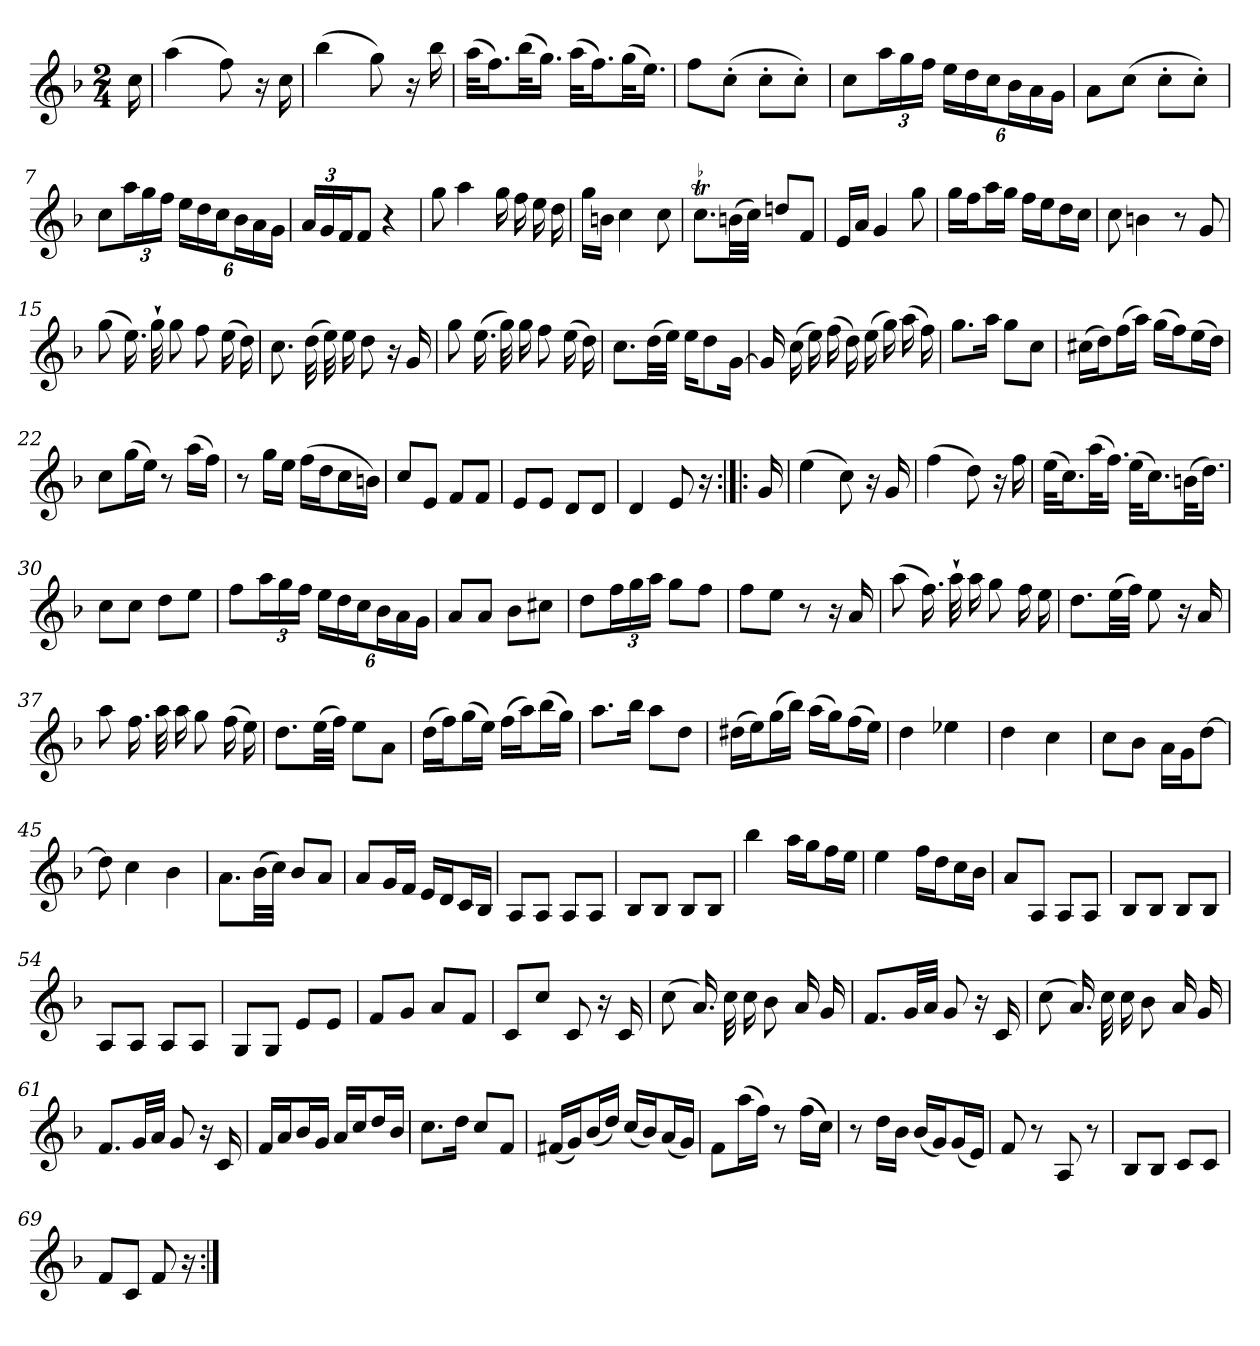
**kern
*part1
*staff1
*clefG2
*k[b-]
*F:
*M2/4
*MM96
=
16cc
=1
(4aa
8ff)
16r
16cc
=2
(4bb-
8gg)
16r
16bb-
=3
(32aa\KLL
16.ff\J)
(32bb-\KL
16.gg\JJ)
(32aa\KLL
16.ff\J)
(32gg\KL
16.ee\JJ)
=4
8ff\L
(8cc'\J
8cc'\L
8cc'\J)
=5
8cc\L
24aa\L
24gg\
24ff\JJ
24ee\LL
24dd\
24cc\J
24b-\L
24a\
24g\JJ
=6
8a\L
(8cc\J
8cc'\L
8cc'\J)
=7
8cc\L
24aa\L
24gg\
24ff\JJ
24ee\LL
24dd\
24cc\J
24b-\L
24a\
24g\JJ
=8
24a/LL
24g/
24f/J
8f/J
4r
=9
8gg
4aa
16gg
16ff
16ee
16dd
=10
16gg\LL
16bn\JJ
4cc
8cc
=11
!LO:TR:acc=-
8.cct\L
(32bn\LL
32cc\JJJ)
8ddn/L
8f/J
=12
16e/LL
16a/JJ
4g
8gg
=13
16gg\LL
16ff\J
16aa\L
16gg\JJ
16ff\LL
16ee\J
16dd\L
16cc\JJ
=14
8cc
4bn
8r
8g
=15
(8gg
16.ee)
32gg`
8gg
8ff
(16ee
16dd)
=16
8.cc
(32dd
32ee)
16ee
8dd
16r
16g
=17
8gg
(16.ee
32gg)
16gg
8ff
(16ee
16dd)
=18
8.cc\L
(32dd\LL
32ee\JJJ)
16ee\KL
8dd\
[16g\Jk
=19
16g]
(16cc
16ee)
(16ff
16dd)
(16ee
16gg)
(16aa
16ff)
=20
8.gg\L
16aa\Jk
8gg\L
8cc\J
=21
(16cc#X\LL
16dd\J)
(16ff\L
16aa\JJ)
(16gg\LL
16ff\J)
(16ee\L
16dd\JJ)
=22
8cc\L
(16gg\L
16ee\JJ)
8r
(16aa\LL
16ff\JJ)
=23
8r
16gg\LL
16ee\JJ
(16ff\LL
16dd\J
16cc\L
16bn\JJ)
=24
8cc/L
8e/J
8f/L
8f/J
=25
8e/L
8e/J
8d/L
8d/J
=26
4d
8e
16r
=:|!|:
16g
=27
(4ee
8cc)
16r
16g
=28
(4ff
8dd)
16r
16ff
=29
(32ee\KLL
16.cc\J)
(32aa\KL
16.ff\JJ)
(32ee\KLL
16.cc\J)
(32bn\KL
16.dd\JJ)
=30
8cc\L
8cc\J
8dd\L
8ee\J
=31
8ff\L
24aa\L
24gg\
24ff\JJ
24ee\LL
24dd\
24cc\J
24b-\L
24a\
24g\JJ
=32
8a/L
8a/J
8b-\L
8cc#X\J
=33
8dd\L
24ff\L
24gg\
24aa\JJ
8gg\L
8ff\J
=34
8ff\L
8ee\J
8r
16r
16a
=35
(8aa
16.ff)
32aa`
16aa
8gg
16ff
16ee
=36
8.dd\L
(32ee\LL
32ff\JJJ)
8ee
16r
16a
=37
8aa
16.ff
32aa
16aa
8gg
(16ff
16ee)
=38
8.dd\L
(32ee\LL
32ff\JJJ)
8ee\L
8a\J
=39
(16dd\LL
16ff\J)
(16gg\L
16ee\JJ)
(16ff\LL
16aa\J)
(16bb-\L
16gg\JJ)
=40
8.aa\L
16bb-\Jk
8aa\L
8dd\J
=41
(16dd#X\LL
16ee\J)
(16gg\L
16bb-\JJ)
(16aa\LL
16gg\J)
(16ff\L
16ee\JJ)
=42
4dd
4ee-X
=43
4dd
4cc
=44
8cc\L
8b-\J
16a\LL
16g\J
[8dd\J
=45
8dd]
4cc
4b-
=46
8.a\L
(32b-\LL
32cc\JJJ)
8b-/L
8a/J
=47
8a/L
16g/L
16f/JJ
16e/LL
16d/J
16c/L
16B-/JJ
=48
8A/L
8A/J
8A/L
8A/J
=49
8B-/L
8B-/J
8B-/L
8B-/J
=50
4bb-
16aa\LL
16gg\J
16ff\L
16ee\JJ
=51
4ee
16ff\LL
16dd\J
16cc\L
16b-\JJ
=52
8a/L
8A/J
8A/L
8A/J
=53
8B-/L
8B-/J
8B-/L
8B-/J
=54
8A/L
8A/J
8A/L
8A/J
=55
8G/L
8G/J
8e/L
8e/J
=56
8f/L
8g/J
8a/L
8f/J
=57
8c/L
8cc/J
8c
16r
16c
=58
(8cc
16.a)
32cc
16cc
8b-
16a
16g
=59
8.f/L
32g/LL
32a/JJJ
8g
16r
16c
=60
(8cc
16.a)
32cc
16cc
8b-
16a
16g
=61
8.f/L
32g/LL
32a/JJJ
8g
16r
16c
=62
16f/LL
16a/J
16b-/L
16g/JJ
16a/LL
16cc/J
16dd/L
16b-/JJ
=63
8.cc\L
16dd\Jk
8cc/L
8f/J
=64
(16f#X/LL
16g/J)
(16b-/L
16dd/JJ)
(16cc/LL
16b-/J)
(16a/L
16g/JJ)
=65
8f\L
(16aa\L
16ff\JJ)
8r
(16ff\LL
16cc\JJ)
=66
8r
16dd\LL
16b-\JJ
(16b-/LL
16g/J)
(16g/L
16e/JJ)
=67
8f
8r
8A
8r
=68
8B-/L
8B-/J
8c/L
8c/J
=69
8f/L
8c/J
8f
16r
=:|!
*-
